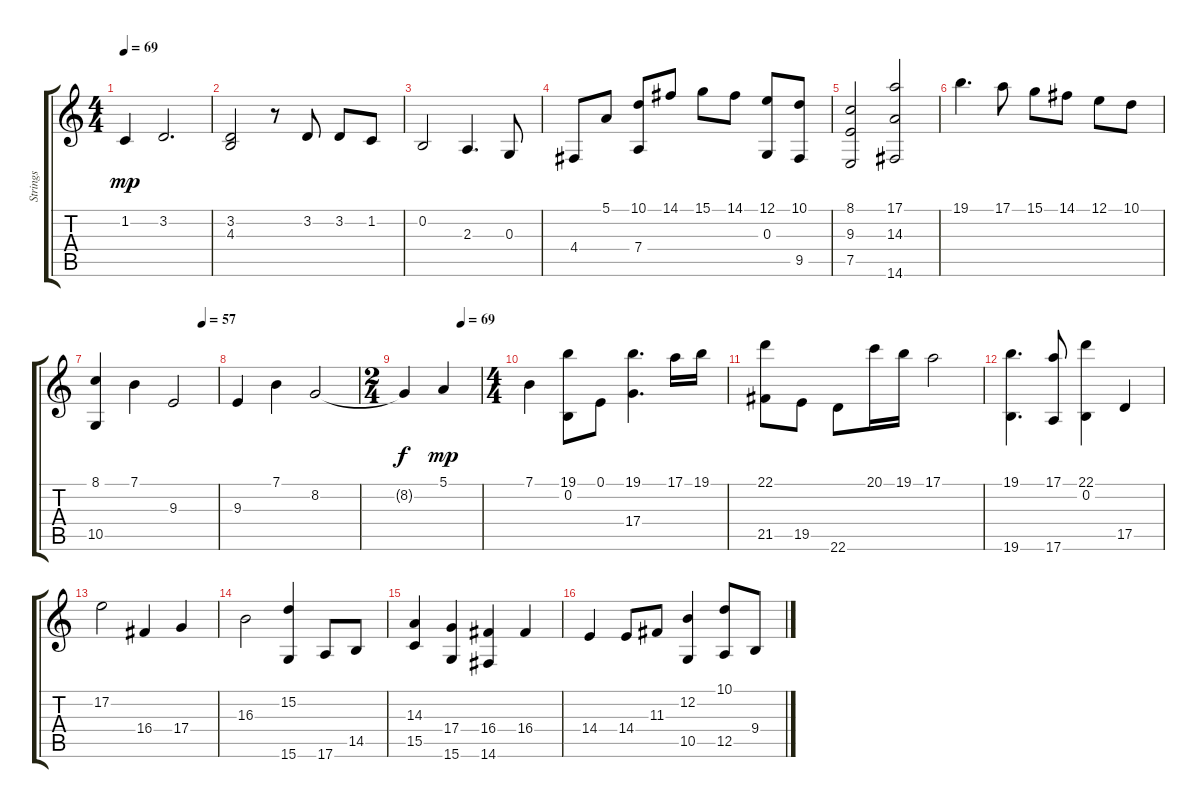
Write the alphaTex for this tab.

\track ("Strings" "Strings") {instrument stringensemble1}
\staff {score tabs}
\tuning (E4 B3 G3 D3 A2 E2) {hide}
\ts (4 4)
\tempo 69
\clef g2
\ks c
1.2.4{dy mp} 3.2.2{d} |
(3.2 4.3).2 r.8 3.2.8 3.2.8 1.2.8 |
0.2.2 2.3.4{d} 0.3.8 |
4.4.8 5.1.8 (10.1 7.4).8 14.1.8 15.1.8 14.1.8 (12.1 0.3).8 (10.1 9.5).8 |
(8.1 9.3 7.5).2 (17.1 14.3 14.6).2 |
19.1.4{d} 17.1.8 15.1.8 14.1.8 12.1.8 10.1.8 |
\tempo (57 0.875)
(8.1 10.5).4 7.1.4 9.3.2 |
9.3.4 7.1.4 8.2.2 |
\ts (2 4)
\tempo (69 0.75)
8.2{t}.4{dy f} 5.1.4{dy mp} |
\ts (4 4)
7.1.4 (19.1 0.2).8 0.1.8 (19.1 17.4).4{d} 17.1.16 19.1.16 |
(22.1 21.5).8 19.5.8 22.6.8 20.1.16 19.1.16 17.1.2 |
(19.1 19.6).4{d} (17.1 17.6).8 (22.1 0.2).4 17.5.4 |
17.2.2 16.4.4 17.4.4 |
16.3.2 (15.2 15.6).4 17.6.8 14.5.8 |
(14.3 15.5).4 (17.4 15.6).4 (16.4 14.6).4 16.4.4 |
14.4.4 14.4.8 11.3.8 (12.2 10.5).4 (10.1 12.5).8 9.4.8
